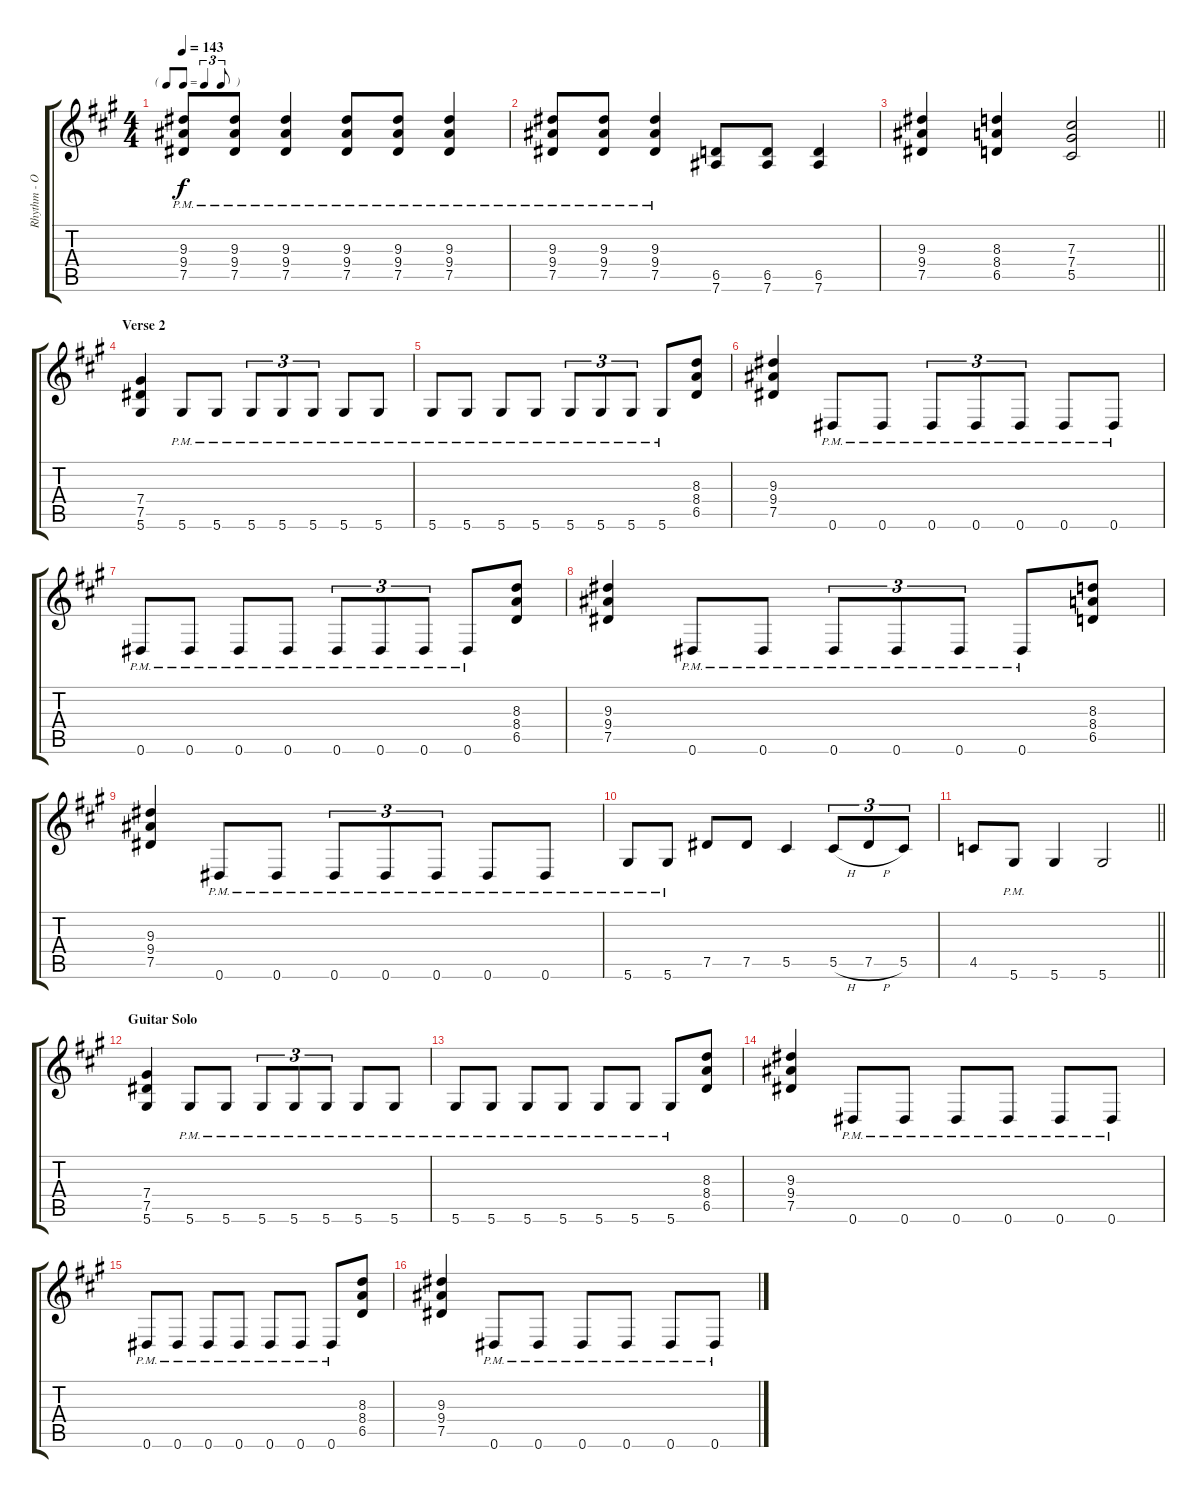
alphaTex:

\track ("Rhythm - Oz" "Rhythm - O") {instrument distortionguitar}
\staff {score tabs}
\tuning (Eb4 Bb3 Gb3 Db3 Ab2 Eb2) {hide}
\ts (4 4)
\tf triplet8th
\tempo 143
\clef g2
\ks a
(9.3{pm} 9.4{pm} 7.5{pm}).8{dy f} (9.3{pm} 9.4{pm} 7.5{pm}).8 (9.3{pm} 9.4{pm} 7.5{pm}).4 (9.3{pm} 9.4{pm} 7.5{pm}).8 (9.3{pm} 9.4{pm} 7.5{pm}).8 (9.3{pm} 9.4{pm} 7.5{pm}).4 |
(9.3{pm} 9.4{pm} 7.5{pm}).8 (9.3{pm} 9.4{pm} 7.5{pm}).8 (9.3{pm} 9.4{pm} 7.5{pm}).4 (6.5 7.6).8 (6.5 7.6).8 (6.5 7.6).4 |
\barLineRight lightlight
(9.3 9.4 7.5).4 (8.3 8.4 6.5).4 (7.3 7.4 5.5).2 |
\section ("" "Verse 2")
(7.4 7.5 5.6).4 5.6{pm}.8 5.6{pm}.8 5.6{pm}.8{tu (3 2)} 5.6{pm}.8{tu (3 2)} 5.6{pm}.8{tu (3 2)} 5.6{pm}.8 5.6{pm}.8 |
5.6{pm}.8 5.6{pm}.8 5.6{pm}.8 5.6{pm}.8 5.6{pm}.8{tu (3 2)} 5.6{pm}.8{tu (3 2)} 5.6{pm}.8{tu (3 2)} 5.6{pm}.8 (8.3 8.4 6.5).8 |
(9.3 9.4 7.5).4 0.6{pm}.8 0.6{pm}.8 0.6{pm}.8{tu (3 2)} 0.6{pm}.8{tu (3 2)} 0.6{pm}.8{tu (3 2)} 0.6{pm}.8 0.6{pm}.8 |
0.6{pm}.8 0.6{pm}.8 0.6{pm}.8 0.6{pm}.8 0.6{pm}.8{tu (3 2)} 0.6{pm}.8{tu (3 2)} 0.6{pm}.8{tu (3 2)} 0.6{pm}.8 (8.3 8.4 6.5).8 |
(9.3 9.4 7.5).4 0.6{pm}.8 0.6{pm}.8 0.6{pm}.8{tu (3 2)} 0.6{pm}.8{tu (3 2)} 0.6{pm}.8{tu (3 2)} 0.6{pm}.8 (8.3 8.4 6.5).8 |
(9.3 9.4 7.5).4 0.6{pm}.8 0.6{pm}.8 0.6{pm}.8{tu (3 2)} 0.6{pm}.8{tu (3 2)} 0.6{pm}.8{tu (3 2)} 0.6{pm}.8 0.6{pm}.8 |
5.6{pm}.8 5.6{pm}.8 7.5.8 7.5.8 5.5.4 5.5{h}.8{tu (3 2)} 7.5{h}.8{tu (3 2)} 5.5.8{tu (3 2)} |
\barLineRight lightlight
4.5.8 5.6{pm}.8 5.6.4 5.6.2 |
\section ("" "Guitar Solo")
(7.4 7.5 5.6).4 5.6{pm}.8 5.6{pm}.8 5.6{pm}.8{tu (3 2)} 5.6{pm}.8{tu (3 2)} 5.6{pm}.8{tu (3 2)} 5.6{pm}.8 5.6{pm}.8 |
5.6{pm}.8 5.6{pm}.8 5.6{pm}.8 5.6{pm}.8 5.6{pm}.8 5.6{pm}.8 5.6{pm}.8 (8.3 8.4 6.5).8 |
(9.3 9.4 7.5).4 0.6{pm}.8 0.6{pm}.8 0.6{pm}.8 0.6{pm}.8 0.6{pm}.8 0.6{pm}.8 |
0.6{pm}.8 0.6{pm}.8 0.6{pm}.8 0.6{pm}.8 0.6{pm}.8 0.6{pm}.8 0.6{pm}.8 (8.3 8.4 6.5).8 |
(9.3 9.4 7.5).4 0.6{pm}.8 0.6{pm}.8 0.6{pm}.8 0.6{pm}.8 0.6{pm}.8 0.6{pm}.8
